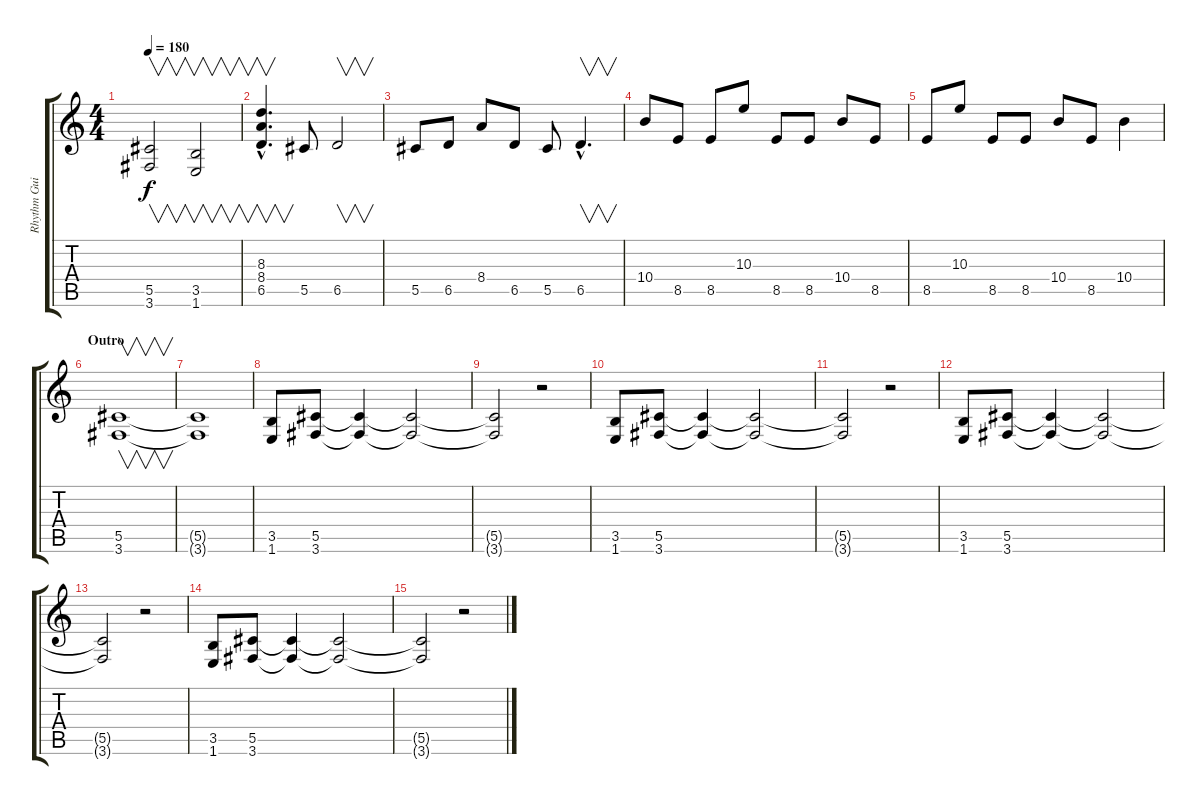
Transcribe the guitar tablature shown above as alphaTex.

\track ("Rhythm Guitar" "Rhythm Gui") {instrument overdrivenguitar}
\staff {score tabs}
\tuning (Eb4 Bb3 Gb3 Db3 Ab2 Eb2) {hide}
\ts (4 4)
\tempo 180
\clef g2
\ks c
(5.5 3.6).2{v dy f} (3.5 1.6).2{v} |
(8.3{hac} 8.4{hac} 6.5{hac}).4{v d} 5.5.8 6.5.2{v} |
5.5.8 6.5.8 8.4.8 6.5.8 5.5.8 6.5{hac}.4{v d} |
10.4.8 8.5.8 8.5.8 10.3.8 8.5.8 8.5.8 10.4.8 8.5.8 |
8.5.8 10.3.8 8.5.8 8.5.8 10.4.8 8.5.8 10.4.4 |
\section ("" "Outro")
(5.5 3.6).1{v} |
(5.5{t} 3.6{t}).1 |
(3.5 1.6).8{volume 11} (5.5 3.6).8 (5.5{t} 3.6{t}).4 (5.5{t} 3.6{t}).2 |
(5.5{t} 3.6{t}).2 r.2 |
(3.5 1.6).8{volume 8} (5.5 3.6).8 (5.5{t} 3.6{t}).4 (5.5{t} 3.6{t}).2 |
(5.5{t} 3.6{t}).2 r.2 |
(3.5 1.6).8{volume 5} (5.5 3.6).8 (5.5{t} 3.6{t}).4 (5.5{t} 3.6{t}).2 |
(5.5{t} 3.6{t}).2 r.2 |
(3.5 1.6).8{volume 0} (5.5 3.6).8 (5.5{t} 3.6{t}).4 (5.5{t} 3.6{t}).2 |
(5.5{t} 3.6{t}).2 r.2
